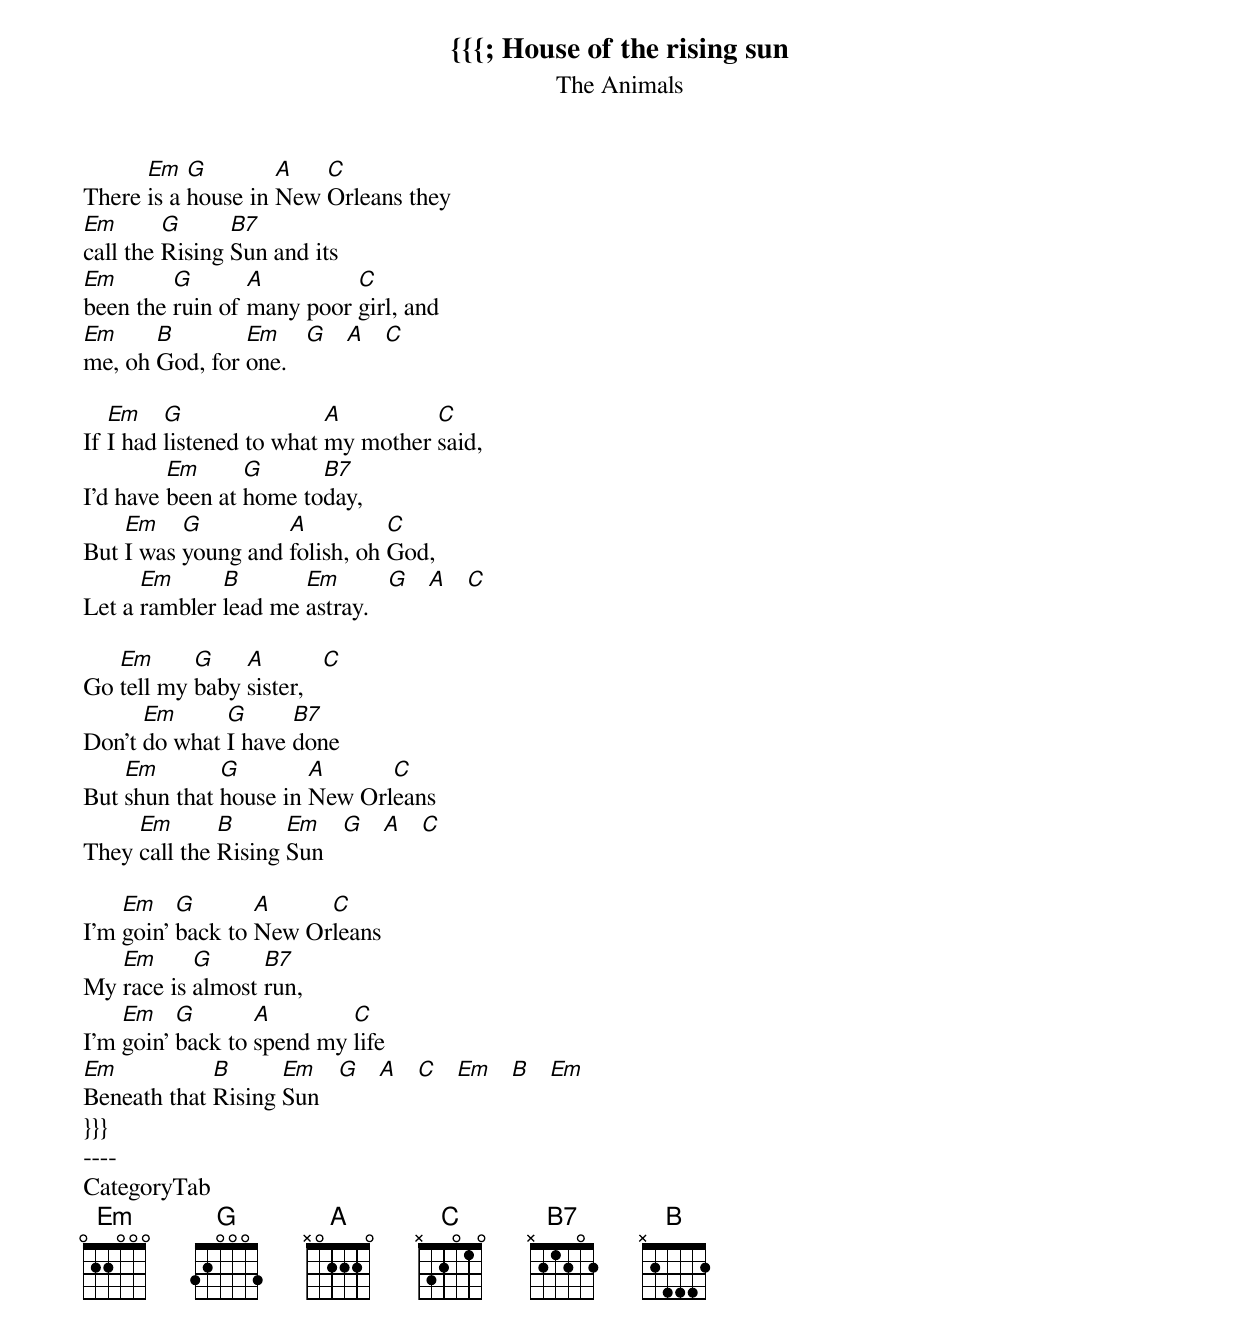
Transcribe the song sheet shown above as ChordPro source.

{{{
{title:House of the rising sun}
{st:The Animals}

There [Em]is a [G]house in [A]New [C]Orleans they
[Em]call the [G]Rising [B7]Sun and its
[Em]been the [G]ruin of [A]many poor [C]girl, and
[Em]me, oh [B]God, for [Em]one.   [G]   [A]   [C]

If [Em]I had [G]listened to what [A]my mother [C]said,
I'd have [Em]been at [G]home to[B7]day,
But [Em]I was [G]young and [A]folish, oh [C]God,
Let a [Em]rambler [B]lead me [Em]astray.   [G]   [A]   [C]

Go [Em]tell my [G]baby [A]sister,   [C]
Don't [Em]do what [G]I have [B7]done
But [Em]shun that [G]house in [A]New Orl[C]eans
They [Em]call the [B]Rising [Em]Sun   [G]   [A]   [C]

I'm [Em]goin' [G]back to [A]New Or[C]leans
My [Em]race is [G]almost [B7]run,
I'm [Em]goin' [G]back to [A]spend my [C]life
[Em]Beneath that [B]Rising [Em]Sun   [G]   [A]   [C]   [Em]   [B]   [Em]
}}}
----
CategoryTab
